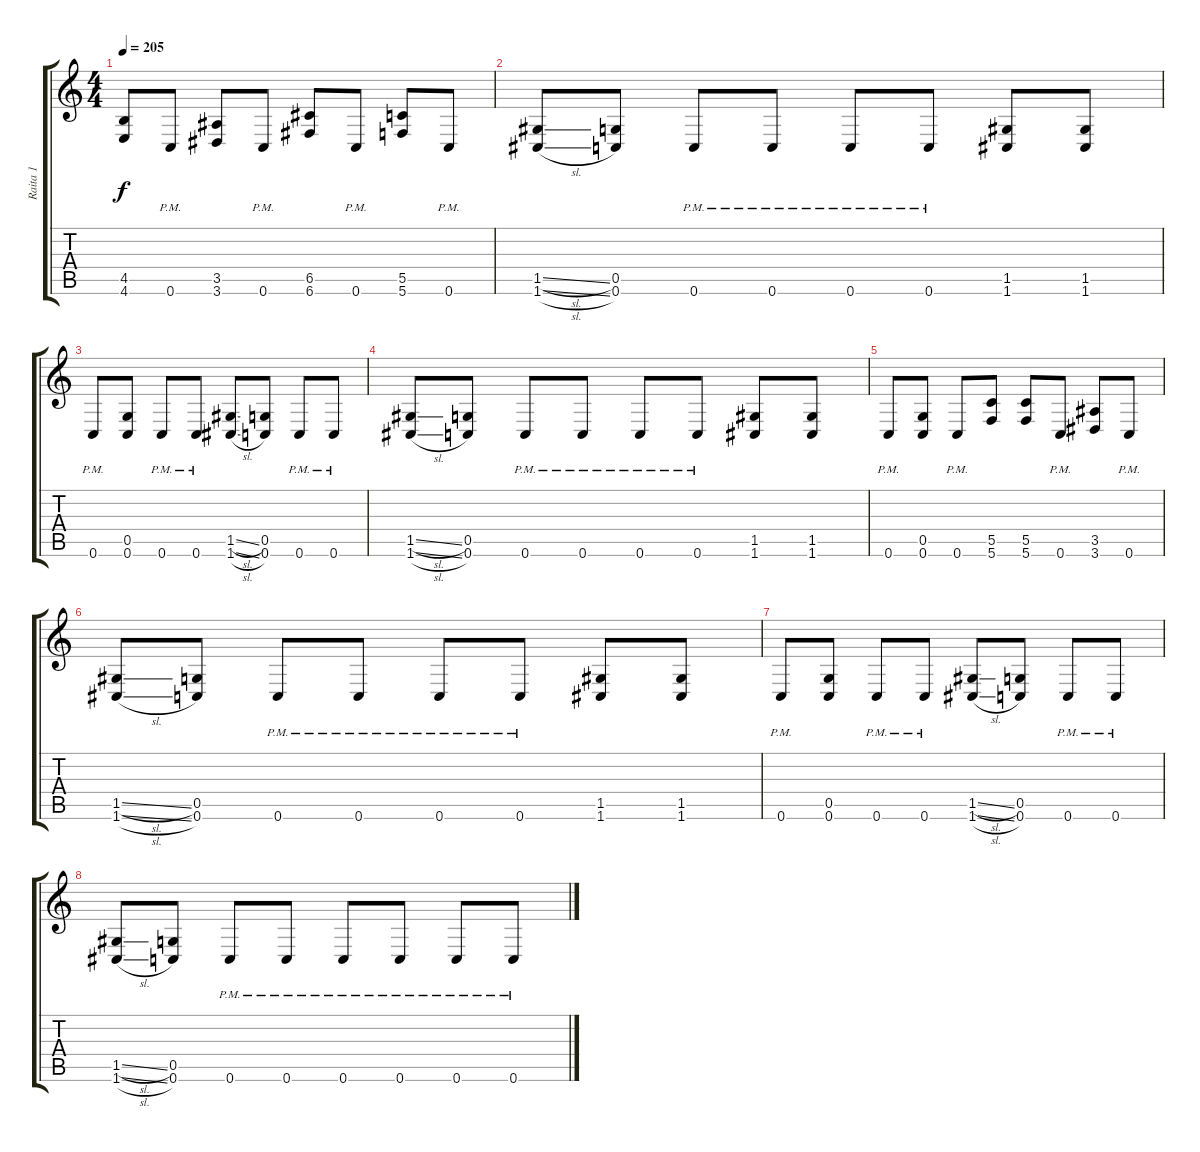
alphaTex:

\track ("Raita 1" "Raita 1") {instrument distortionguitar}
\staff {score tabs}
\tuning (D4 A3 F3 C3 G2 C2) {hide}
\ts (4 4)
\tempo 205
\clef g2
\ks c
(4.5 4.6).8{dy f} 0.6{pm}.8 (3.5 3.6).8 0.6{pm}.8 (6.5 6.6).8 0.6{pm}.8 (5.5 5.6).8 0.6{pm}.8 |
(1.5{sl} 1.6{sl}).8 (0.5 0.6).8 0.6{pm}.8 0.6{pm}.8 0.6{pm}.8 0.6{pm}.8 (1.5 1.6).8 (1.5 1.6).8 |
0.6{pm}.8 (0.5 0.6).8 0.6{pm}.8 0.6{pm}.8 (1.5{sl} 1.6{sl}).8 (0.5 0.6).8 0.6{pm}.8 0.6{pm}.8 |
(1.5{sl} 1.6{sl}).8 (0.5 0.6).8 0.6{pm}.8 0.6{pm}.8 0.6{pm}.8 0.6{pm}.8 (1.5 1.6).8 (1.5 1.6).8 |
0.6{pm}.8 (0.5 0.6).8 0.6{pm}.8 (5.5 5.6).8 (5.5 5.6).8 0.6{pm}.8 (3.5 3.6).8 0.6{pm}.8 |
(1.5{sl} 1.6{sl}).8 (0.5 0.6).8 0.6{pm}.8 0.6{pm}.8 0.6{pm}.8 0.6{pm}.8 (1.5 1.6).8 (1.5 1.6).8 |
0.6{pm}.8 (0.5 0.6).8 0.6{pm}.8 0.6{pm}.8 (1.5{sl} 1.6{sl}).8 (0.5 0.6).8 0.6{pm}.8 0.6{pm}.8 |
(1.5{sl} 1.6{sl}).8 (0.5 0.6).8 0.6{pm}.8 0.6{pm}.8 0.6{pm}.8 0.6{pm}.8 0.6{pm}.8 0.6{pm}.8
